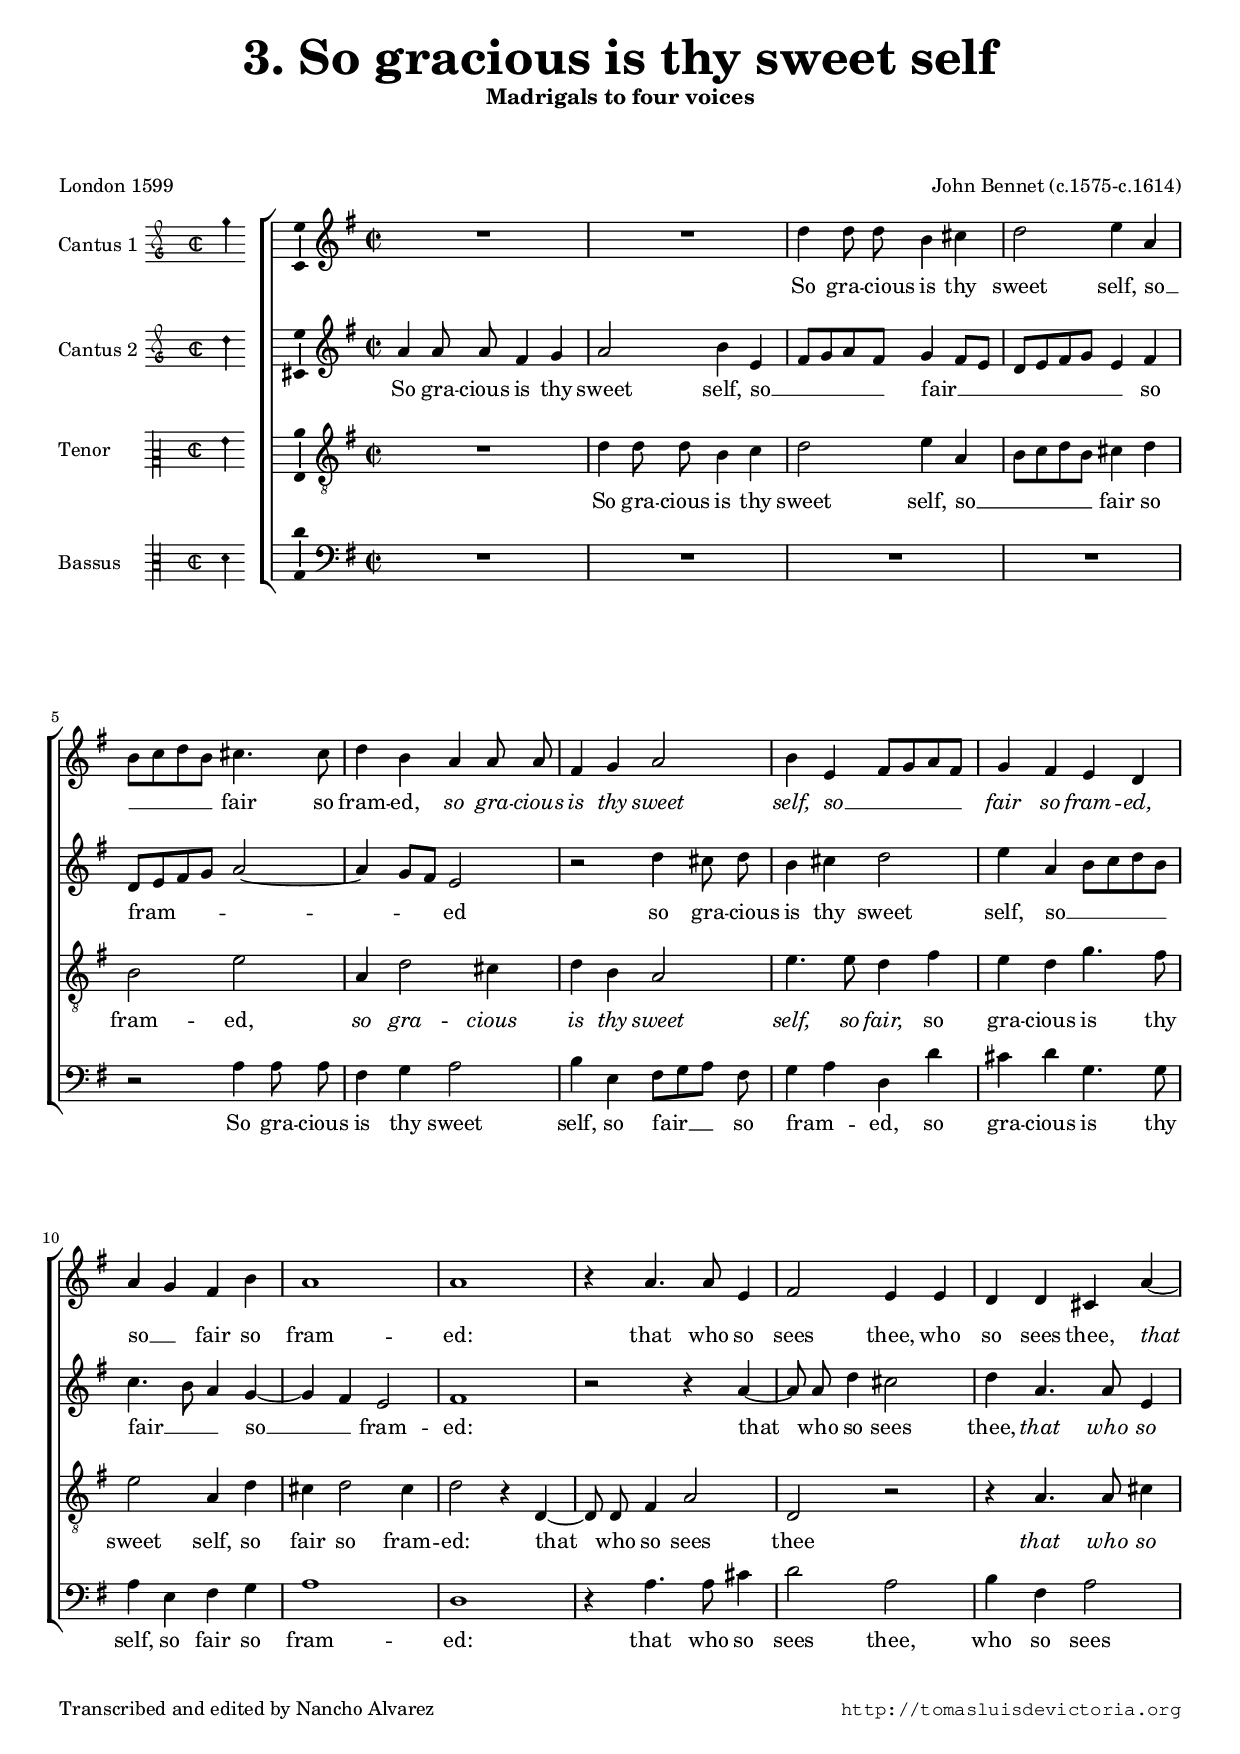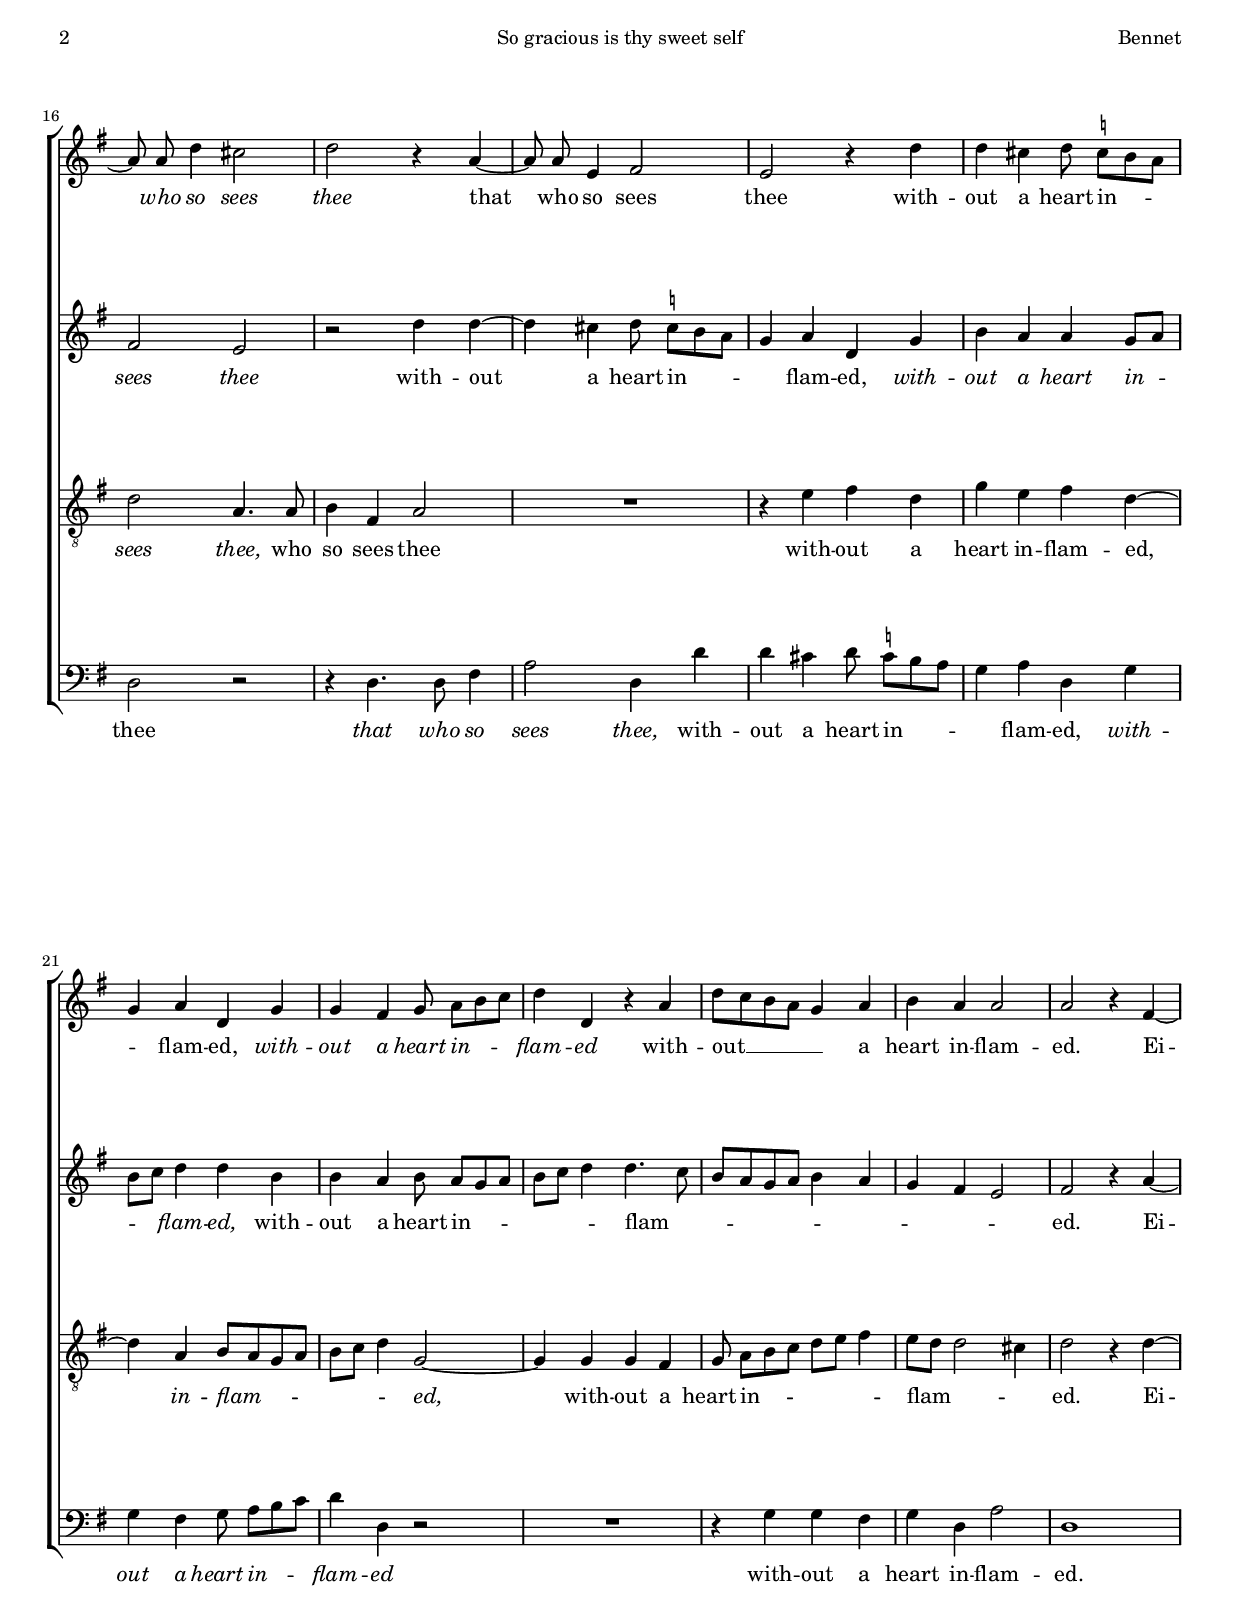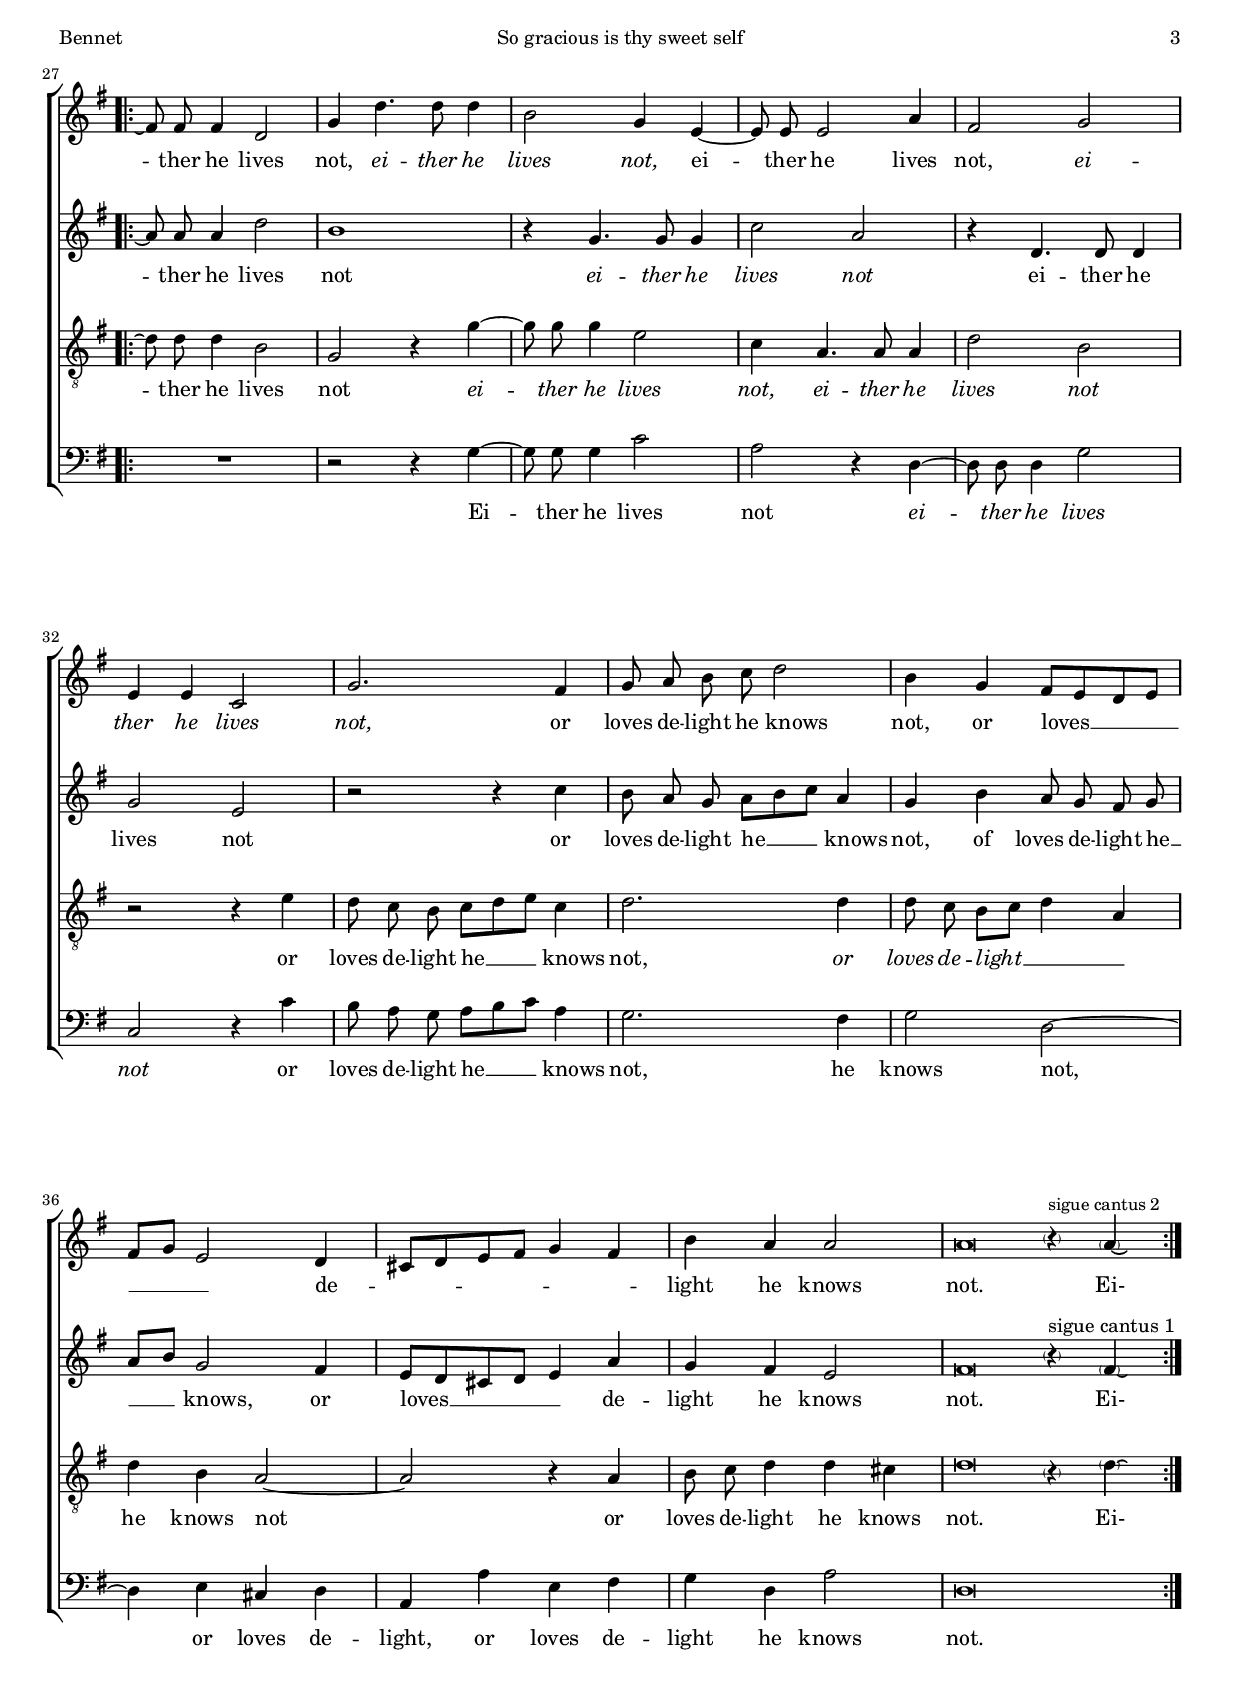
\version "2.18.0"

#(set-default-paper-size "a4")
#(set-global-staff-size 16.8)
#(ly:set-option 'point-and-click #f)
%mobile -s15.5 -i3.2

italicas=\override LyricText.font-shape = #'italic
rectas=\override LyricText.font-shape = #'upright
ss=\once \set suggestAccidentals = ##t
mtempo={\tempo 4 = 100}
mtempob={\tempo 4 = 50}
incipitwidth = 20
mt=#(define-music-function (parser location offset) (number?) ; move lyric text
      #{ \once \override LyricText.X-offset = -$offset #})


htitle="So gracious is thy sweet self"
hcomposer="Bennet"

\header {
	title=\markup{\fontsize #4 "3. So gracious is thy sweet self"}
	subtitle="Madrigals to four voices"
	subsubtitle=\markup{\null \vspace #2 }
	composer="John Bennet (c.1575-c.1614)"
        pdfauthor=\composer
	%opus="(-)"
	poet=\markup{"London 1599"} % Madrigalls to foure voyces newly published by Iohn Bennet his first works (1599)
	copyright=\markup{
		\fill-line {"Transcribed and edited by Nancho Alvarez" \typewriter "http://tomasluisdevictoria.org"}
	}
%	tagline=""
}

global={\key g \major \time 2/2
        \skip 1*26 \bar ".|:" \break
        \skip 1*13 \bar ":|."
}


cantus=\relative c''{
	R1*2
	d4 d8 d b4 cis
	d2 e4 a, 
	b8[ c d b] cis4. cis8
	d4 b a a8 a
	fis4 g a2
	b4 e, fis8[ g a fis]
	g4 fis e d
	a'4 g fis b
	a1
	a
	r4 a4. a8 e4
	fis2 e4 e
	d d cis a' ~
	a8 a d4 cis2
	d2 r4 a ~
	a8 a e4 fis2
	e r4 d'
	d4 cis d8 \ss c[ b a]
	g4 a d, g
	g fis g8 a[ b c]
	d4 d, r4 a'
	d8[ c b a] g4 a
	b4 a a2
	a r4 fis ~
	fis8 fis fis4 d2
	g4 d'4. d8 d4
	b2 g4 e ~
	e8 e e2 a4
	fis2 g
	e4 e c2
	g'2. fis4
	g8 a b c d2
	b4 g fis8[ e d e]
	fis8[ g] e2 d4
	cis8[ d e fis] g4 fis % Hopkins: segunda vez g4 e
	b a a2
	a\breve*1/4 % a2
	s4*0^\markup{\smaller "sigue cantus 2"}
	\parenthesize r4 \parenthesize a\laissezVibrer
	
	
}

altus=\relative c''{
	a4 a8 a fis4 g
	a2 b4 e,
	fis8[ g a fis] g4 fis8[ e]
	d8[ e fis g] e4 fis
	d8[ e fis g] a2 ~
	a4 g8[ fis] e2
	r2 d'4 cis8 d
	b4 cis d2
	e4 a, b8[ c d b]
	c4. b8 a4 g4 ~
	g fis e2
	fis1
	r2 r4 a ~
	a8 a d4 cis2
	d4 a4. a8 e4
	fis2 e
	r2 d'4 d ~
	d cis d8 \ss c8[ b a]
	g4 a d, g
	b4 a a g8[ a]
	b[ c] d4 d b
	b a b8 a8[ g a]
	b[ c] d4 d4. c8
	b8[ a g a] b4 a
	g fis e2
	fis2 r4 a ~
	a8 a a4 d2
	b1
	r4 g4. g8 g4
	c2 a
	r4 d,4. d8 d4
	g2 e
	r2 r4 c'
	b8 a g8 a[ b c] a4
	g4 b a8 g fis8 g
	a[ b] g2 fis4
	e8[ d cis d] e4 a
	g fis e2
	fis\breve*1/4 
	s4*0^\markup{"sigue cantus 1"}
	\parenthesize r4 \parenthesize fis\laissezVibrer
}

tenor=\relative c'{
	R1
	d4 d8 d b4 c
	d2 e4 a,
	b8[ c d b] cis4 d
	b2 e
	a,4 d2 cis4
	d4 b a2
	e'4. e8 d4 fis
	e4 d g4. fis8
	e2 a,4 d
	cis4 d2 cis4
	d2 r4 d, ~
	d8 d fis4 a2
	d,2 r
	r4 a'4. a8 cis4
	d2 a4. a8
	b4 fis a2
	R1
	r4 e' fis d
	g4 e fis d ~
	d a b8[ a g a]
	b[ c] d4 g,2 ~
	g4 g g fis
	g8 a8[ b c] d[ e] fis4
	e8[ d] d2 cis4
	d2 r4 d ~
	d8 d d4 b2
	g2 r4 g' ~
	g8 g g4 e2
	c4 a4. a8 a4
	d2 b
	r2 r4 e
	d8 c b8 c[ d e] c4
	d2. d4
	d8 c b[ c] d4 a
	d4 b a2 ~
	a r4 a 
	b8 c d4 d cis
	d\breve*1/4
	\parenthesize r4 \parenthesize d\laissezVibrer
}

bassus=\relative c'{
	R1*4
	r2 a4 a8 a
	fis4 g a2
	b4 e, fis8[ g a] fis
	g4 a d, d'
	cis d g,4. g8
	a4 e fis g
	a1
	d,
	r4 a'4. a8 cis4
	d2 a
	b4 fis a2
	d,2 r
	r4 d4. d8 fis4
	a2 d,4 d'
	d cis d8 \ss c8[ b a]
	g4 a d, g
	g fis g8 a[ b c] 
	d4 d, r2
	R1
	r4 g g fis
	g d a'2
	d,1
	R1
	r2 r4 g ~
	g8 g g4 c2
	a r4 d, ~
	d8 d d4 g2
	c,2 r4 c'
	b8 a g8 a[ b c] a4
	g2. fis4
	g2 d ~
	d4 e cis d
	a a' e fis % Hopkins: segunda vez e a e fis
	g d a'2
	d,\breve*1/2 % d,1
}

textocantus=\lyricmode{
So \mt #2 gra -- \mt #1 cious is thy sweet self, % selfe
so __ _ fair so fram -- ed, % faire
\italicas so gra -- cious is thy sweet self,
so __ _ fair so fram -- ed, \rectas
so __ _ fair so fram -- ed:
that who so sees thee,
who so sees thee,
\italicas that who so sees thee \rectas
that who so sees thee
with -- out a heart in -- _ flam -- ed, % hart enflamed en algunas voces
\italicas with -- out a heart in -- flam -- ed \rectas
with -- out __ _ a heart in -- flam -- ed.
Ei -- ther he lives not,
\italicas ei -- ther he lives not, \rectas
ei -- ther he lives not,
\italicas ei -- ther he lives not, \rectas
or loves de -- light he \mt #1 knows not,
or loves __ _ _ de -- _ _ _ light
he knows not.
Ei-
}

textoaltus=\lyricmode{
So gra -- cious is thy sweet self,
so __ _ fair __ _ _ _ so fram -- _ _ ed
so gra -- \mt #1 cious is thy sweet self,
so __ _ fair __ _ _ so __ _ fram -- ed:
that who so sees thee,
\italicas that who so sees thee \rectas
with -- out a heart in -- _ flam -- ed,
\italicas with -- out a heart in -- _ flam -- ed, \rectas
with -- out a heart in -- _ _ flam -- _ _ _ _ _ _ _ ed. % no esta claro
Ei -- ther he lives not
\italicas ei -- ther he lives not \rectas
ei -- ther he lives not
or loves de -- light he __ \mt #1.5 knows not,
of \mt #3 loves de -- light he __ _ \mt #1.5 knows,
or loves __ _ de -- light he knows not. % segunda vez distinto
Ei-
}

textotenor=\lyricmode{
So gra -- cious is thy sweet self, % tious
so __ _ fair so fram -- ed,
\italicas so gra -- cious is thy sweet self,
so fair, \rectas
so gra -- cious is thy sweet self,
so fair so fram -- ed:
that who so sees thee
\italicas that who so sees thee, \rectas
who so sees thee
with -- out a heart in -- flam -- ed,
\italicas in -- flam -- _ _ ed, \rectas
with -- out a \mt #3.5 heart in -- _ _ flam -- _ _ ed.
Ei -- ther he lives not
\italicas ei -- ther he lives not,
ei -- ther he lives not \rectas
or loves de -- light he __ \mt #1.5 knows not,
\italicas or loves de -- light __ _ _ \rectas he knows not
or loves de -- light he knows not. % segunda vez italicas
Ei-
}

textobassus=\lyricmode{
So gra -- cious is thy sweet self,
so fair __ so fram -- _ ed,
so gra -- cious is thy self,
so fair so fram -- ed:
that who so sees thee,
who so sees thee
\italicas that who so sees thee, \rectas
with -- out a heart in -- _ flam -- ed,
\italicas with -- out a \mt #3 heart in -- flam -- ed \rectas
with -- out a heart in -- flam -- ed.
Ei -- ther he lives not
\italicas ei -- ther he lives not \rectas
or loves de -- light he __ \mt #1.5 knows not,
he knows not,
or loves de -- light,
or loves de -- light he knows not.
}


incipitcantus=\markup{
	\score{
		{ 
		\set Staff.instrumentName="Cantus 1 "
		\override NoteHead.style = #'neomensural
		\override Staff.TimeSignature.style = #'neomensural
		\cadenzaOn 
		\clef "petrucci-g"
		\key c \major
		\time 2/2
                g''4
		} 

	\layout { line-width=\incipitwidth indent = 0 }
	}
}

incipitaltus=\markup{
	\score{
		{ 
		\set Staff.instrumentName="Cantus 2 "
		\override NoteHead.style = #'neomensural 
		\override Staff.TimeSignature.style = #'neomensural
		\cadenzaOn 
		\clef "petrucci-g"
		\key c \major
		\time 2/2
                d''4
		} 
	\layout { line-width=\incipitwidth indent = 0 }
	}
}


incipittenor=\markup{
	\score{
		{ 
		\set Staff.instrumentName="Tenor      "
		\override NoteHead.style = #'neomensural 
		\override Staff.TimeSignature.style = #'neomensural
		\cadenzaOn 
		\clef "petrucci-c2"
		\key c \major
		\time 2/2
                g'4
		} 
	\layout { line-width=\incipitwidth indent=0 }
	}
}

incipitbassus=\markup{
	\score{
		{ 
		\set Staff.instrumentName="Bassus    "
		\override NoteHead.style = #'neomensural
		\override Staff.TimeSignature.style = #'neomensural
		\cadenzaOn 
		\clef "petrucci-c3"
		\key c \major
		\time 2/2
                d'4
		} 
	\layout { line-width=\incipitwidth indent = 0 }
	}
}

%\layout {
%       \context {\Voice
%               \remove Ligature_bracket_engraver
%               \consists Mensural_ligature_engraver
%       }
%       line-width=\incipitwidth
%       indent = 0
%}



\score {\transpose c' c'{
\new ChoirStaff<<

	\new Staff <<\global
	\new Voice="v1" {
		\set Staff.instrumentName=\incipitcantus
		%\set Staff.instrumentName="Cantus 1 "
		\clef "treble"
		\cantus }
	\new Lyrics \lyricsto "v1" {\textocantus }
	>>

	\new Staff <<\global
	\new Voice="v2" {
		\set Staff.instrumentName=\incipitaltus
		%\set Staff.instrumentName="Cantus 2 "
		\clef "treble"
		\altus }
	\new Lyrics \lyricsto "v2" {\textoaltus }
	>>
	
	\new Staff <<\global
	\new Voice="v3" {
		\set Staff.instrumentName=\incipittenor
		%\set Staff.instrumentName="Tenor     "
		\clef "G_8"
		\tenor }
	\new Lyrics \lyricsto "v3" {\textotenor }
	>>

	\new Staff <<\global
	\new Voice="v4" {
		\set Staff.instrumentName=\incipitbassus
		%\set Staff.instrumentName="Bass      "
		\clef "bass"
		\bassus }
	\new Lyrics \lyricsto "v4" {\textobassus }
	>>
	
>>

	} % transpose

\layout{ 
	\context {\Lyrics 
		\override VerticalAxisGroup.staff-affinity = #UP
		\override VerticalAxisGroup.nonstaff-relatedstaff-spacing =
			#'((basic-distance . 0) (minimum-distance . 0) (padding . 1))
		\override LyricText.font-size = #1.1
		\override LyricHyphen.minimum-distance = #0.5
	}
	\context {\Score 
		tempoHideNote = ##t
		\override BarNumber.padding = #2 
	}
	\context {\Voice 
		%melismaBusyProperties = #'()
		autoBeaming = ##f
	}
	\context {\Staff 
                %\RemoveEmptyStaves
                %\override VerticalAxisGroup.remove-first = ##t
		\override VerticalAxisGroup.staff-staff-spacing =
			#'((basic-distance . 11) (minimum-distance . 0) (padding . 1))
		\consists Ambitus_engraver 
		\override LigatureBracket.padding = #1
	}
}

%\midi { \mtempo }

}


\paper{
	evenHeaderMarkup=\markup  \fill-line { \fromproperty #'page:page-number-string \htitle \hcomposer }
	oddHeaderMarkup= \markup  \fill-line { \on-the-fly #not-first-page \hcomposer \on-the-fly #not-first-page \htitle \on-the-fly #not-first-page \fromproperty #'page:page-number-string }
	%system-count=6
	%page-count = 2
	ragged-last-bottom = ##f
	indent=3.6\cm
	system-system-spacing =
	#'((basic-distance . 20) (minimum-distance . 0) (padding . 5))
	top-system-spacing = % header
	#'((basic-distance . 8) (minimum-distance . 0) (padding . 0))
	last-bottom-spacing = % footer
	#'((basic-distance . 12) (minimum-distance . 0) (padding . 0))
	markup-system-spacing.padding = #1.5
}
